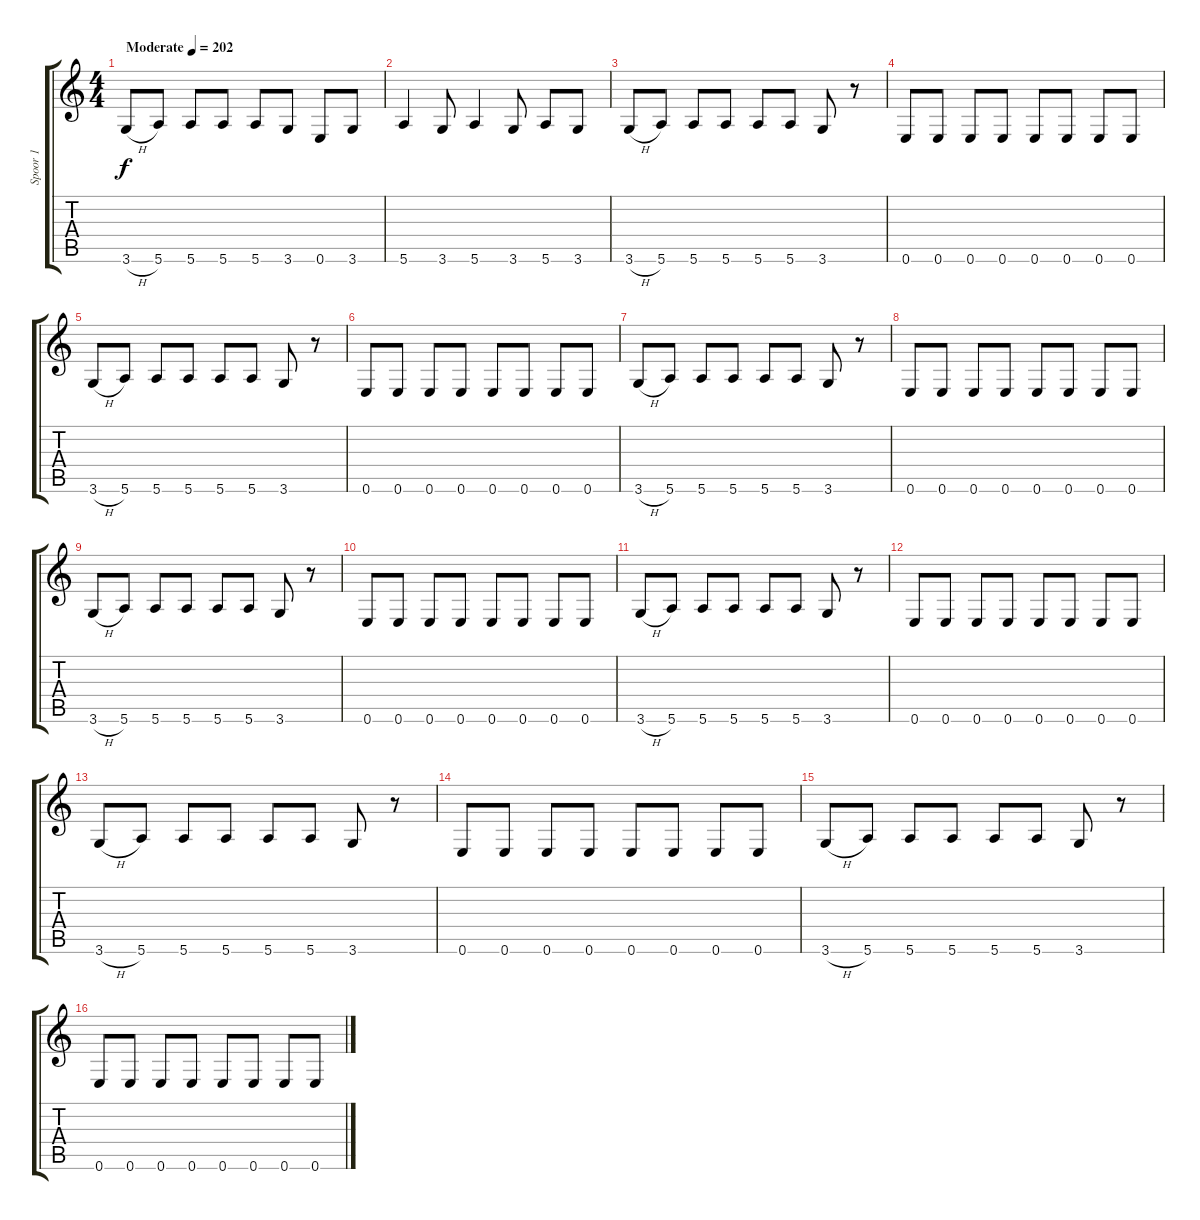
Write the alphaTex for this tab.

\track ("Spoor 1" "Spoor 1") {instrument electricbasspick}
\staff {score tabs}
\tuning (E4 B3 G3 D3 A2 E2) {hide}
\ts (4 4)
\tempo (202 "Moderate")
\clef g2
\ks c
3.6{h}.8{dy f instrument electricbasspick} 5.6.8 5.6.8 5.6.8 5.6.8 3.6.8 0.6.8 3.6.8 |
5.6.4 3.6.8 5.6.4 3.6.8 5.6.8 3.6.8 |
3.6{h}.8 5.6.8 5.6.8 5.6.8 5.6.8 5.6.8 3.6.8 r.8 |
0.6.8 0.6.8 0.6.8 0.6.8 0.6.8 0.6.8 0.6.8 0.6.8 |
3.6{h}.8 5.6.8 5.6.8 5.6.8 5.6.8 5.6.8 3.6.8 r.8 |
0.6.8 0.6.8 0.6.8 0.6.8 0.6.8 0.6.8 0.6.8 0.6.8 |
3.6{h}.8 5.6.8 5.6.8 5.6.8 5.6.8 5.6.8 3.6.8 r.8 |
0.6.8 0.6.8 0.6.8 0.6.8 0.6.8 0.6.8 0.6.8 0.6.8 |
3.6{h}.8 5.6.8 5.6.8 5.6.8 5.6.8 5.6.8 3.6.8 r.8 |
0.6.8 0.6.8 0.6.8 0.6.8 0.6.8 0.6.8 0.6.8 0.6.8 |
3.6{h}.8 5.6.8 5.6.8 5.6.8 5.6.8 5.6.8 3.6.8 r.8 |
0.6.8 0.6.8 0.6.8 0.6.8 0.6.8 0.6.8 0.6.8 0.6.8 |
3.6{h}.8 5.6.8 5.6.8 5.6.8 5.6.8 5.6.8 3.6.8 r.8 |
0.6.8 0.6.8 0.6.8 0.6.8 0.6.8 0.6.8 0.6.8 0.6.8 |
3.6{h}.8 5.6.8 5.6.8 5.6.8 5.6.8 5.6.8 3.6.8 r.8 |
0.6.8 0.6.8 0.6.8 0.6.8 0.6.8 0.6.8 0.6.8 0.6.8
